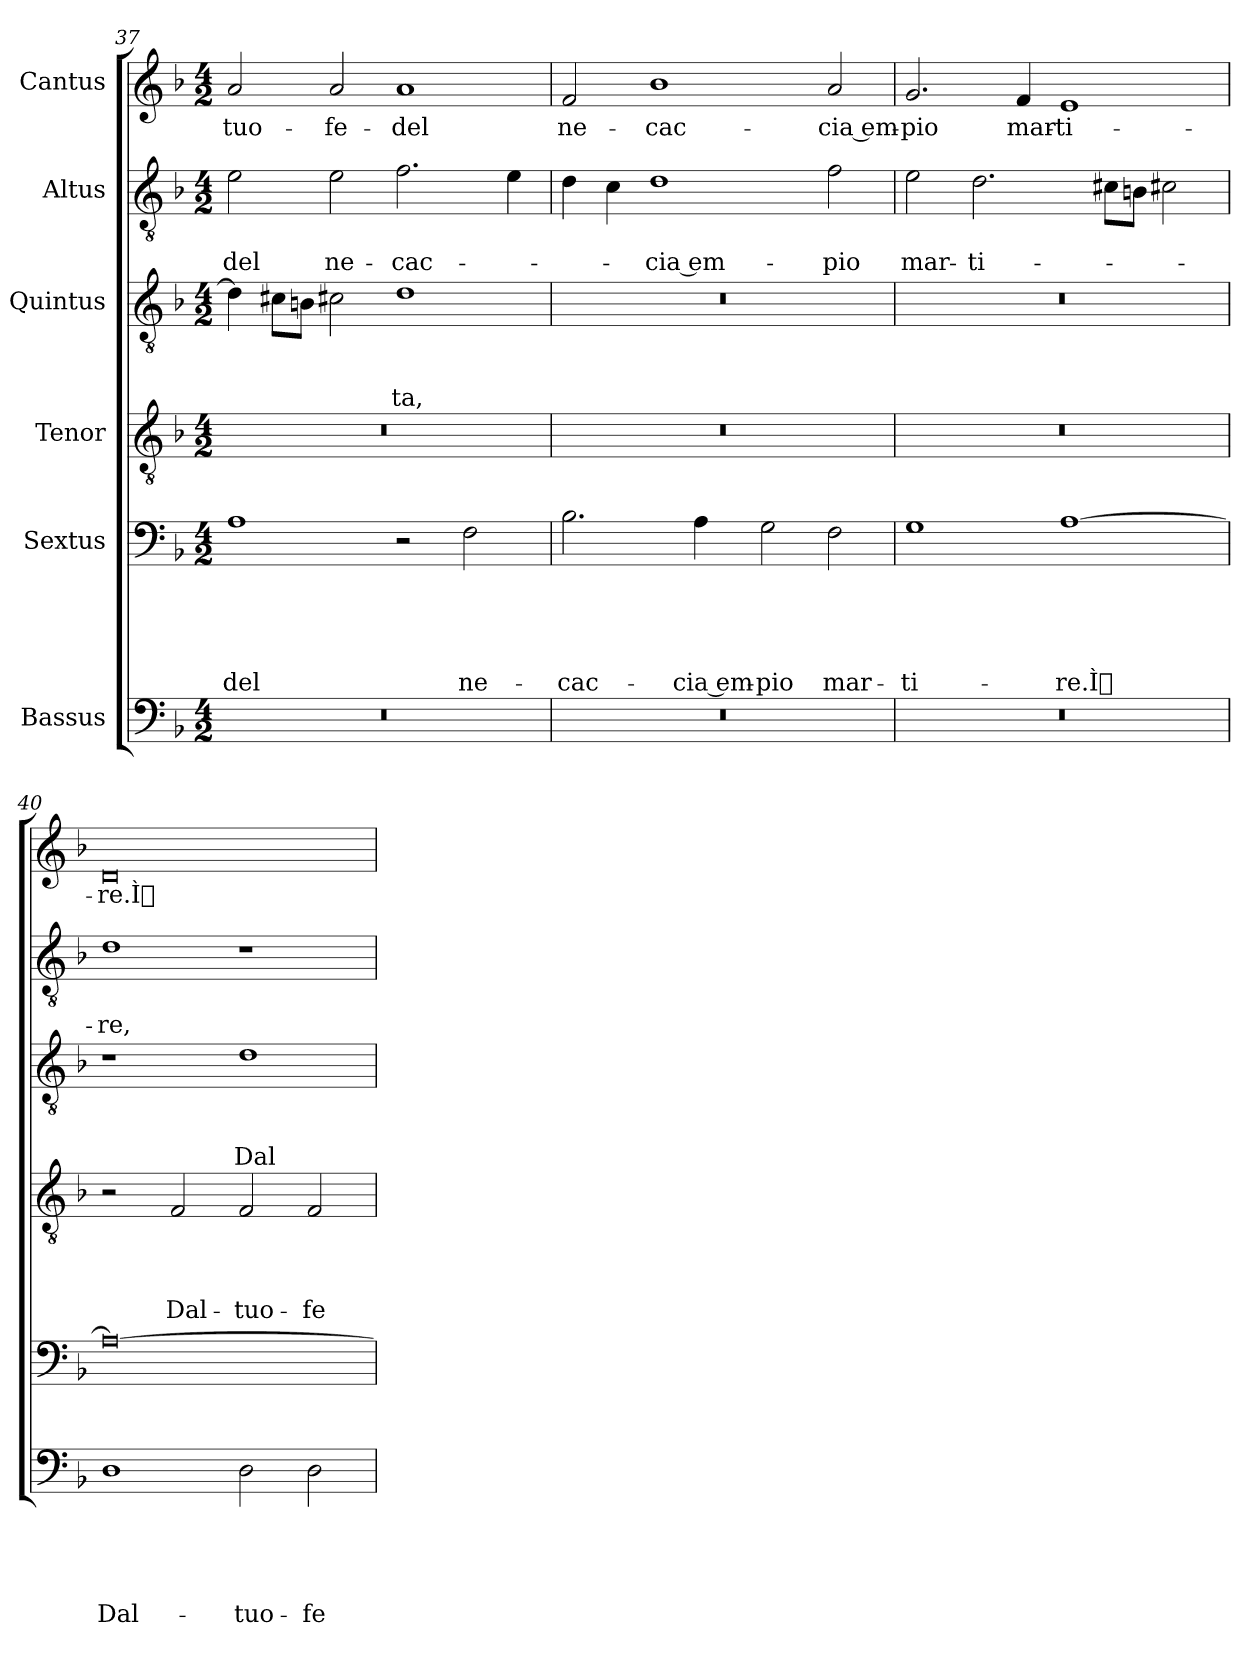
**kern	**text	**text	**text	**text	**text	**kern	**text	**text	**text	**text	**text	**kern	**text	**text	**text	**text	**kern	**text	**text	**text	**kern	**text	**text	**kern	**text
*part6	*part6	*part6	*part6	*part6	*part6	*part5	*part5	*part5	*part5	*part5	*part5	*part4	*part4	*part4	*part4	*part4	*part3	*part3	*part3	*part3	*part2	*part2	*part2	*part1	*part1
*staff6	*staff6	*staff6	*staff6	*staff6	*staff6	*staff5	*staff5	*staff5	*staff5	*staff5	*staff5	*staff4	*staff4	*staff4	*staff4	*staff4	*staff3	*staff3	*staff3	*staff3	*staff2	*staff2	*staff2	*staff1	*staff1
*I"Bassus	*	*	*	*	*	*I"Sextus	*	*	*	*	*	*I"Tenor	*	*	*	*	*I"Quintus	*	*	*	*I"Altus	*	*	*I"Cantus	*
*clefF4	*	*	*	*	*	*clefF4	*	*	*	*	*	*clefGv2	*	*	*	*	*clefGv2	*	*	*	*clefGv2	*	*	*clefG2	*
*k[b-]	*	*	*	*	*	*k[b-]	*	*	*	*	*	*k[b-]	*	*	*	*	*k[b-]	*	*	*	*k[b-]	*	*	*k[b-]	*
*M4/2	*	*	*	*	*	*M4/2	*	*	*	*	*	*M4/2	*	*	*	*	*M4/2	*	*	*	*M4/2	*	*	*M4/2	*
=37	=37	=37	=37	=37	=37	=37	=37	=37	=37	=37	=37	=37	=37	=37	=37	=37	=37	=37	=37	=37	=37	=37	=37	=37	=37
0r	.	.	.	.	.	1A\	.	.	.	.	-del	0r	.	.	.	.	4d\]	.	.	.	2e\	.	-del	2a/	tuo-
.	.	.	.	.	.	.	.	.	.	.	.	.	.	.	.	.	8c#X\L	.	.	.	.	.	.	.	.
.	.	.	.	.	.	.	.	.	.	.	.	.	.	.	.	.	8Bn\J	.	.	.	.	.	.	.	.
.	.	.	.	.	.	.	.	.	.	.	.	.	.	.	.	.	2c#X\	.	.	.	2e\	.	ne-	2a/	fe-
.	.	.	.	.	.	2r	.	.	.	.	.	.	.	.	.	.	1d\	.	.	-ta,	2.f\	.	cac-	1a/	-del
.	.	.	.	.	.	2F\	.	.	.	.	ne-	.	.	.	.	.	.	.	.	.	.	.	.	.	.
.	.	.	.	.	.	.	.	.	.	.	.	.	.	.	.	.	.	.	.	.	4e\	.	.	.	.
=38	=38	=38	=38	=38	=38	=38	=38	=38	=38	=38	=38	=38	=38	=38	=38	=38	=38	=38	=38	=38	=38	=38	=38	=38	=38
0r	.	.	.	.	.	2.B-\	.	.	.	.	cac-	0r	.	.	.	.	0r	.	.	.	4d\	.	.	2f/	ne-
.	.	.	.	.	.	.	.	.	.	.	.	.	.	.	.	.	.	.	.	.	4c\	.	.	.	.
.	.	.	.	.	.	.	.	.	.	.	.	.	.	.	.	.	.	.	.	.	1d\	.	-cia em-	1b-\	cac-
.	.	.	.	.	.	4A\	.	.	.	.	-cia em-	.	.	.	.	.	.	.	.	.	.	.	.	.	.
.	.	.	.	.	.	2G\	.	.	.	.	-pio	.	.	.	.	.	.	.	.	.	.	.	.	.	.
.	.	.	.	.	.	2F\	.	.	.	.	mar-	.	.	.	.	.	.	.	.	.	2f\	.	-pio	2a/	-cia em-
=39	=39	=39	=39	=39	=39	=39	=39	=39	=39	=39	=39	=39	=39	=39	=39	=39	=39	=39	=39	=39	=39	=39	=39	=39	=39
0r	.	.	.	.	.	1G\	.	.	.	.	-ti-	0r	.	.	.	.	0r	.	.	.	2e\	.	mar-	2.g/	-pio
.	.	.	.	.	.	.	.	.	.	.	.	.	.	.	.	.	.	.	.	.	2.d\	.	-ti-	.	.
.	.	.	.	.	.	.	.	.	.	.	.	.	.	.	.	.	.	.	.	.	.	.	.	4f/	mar-
.	.	.	.	.	.	[1A\	.	.	.	.	-re.Ì	.	.	.	.	.	.	.	.	.	.	.	.	1e/	-ti-
.	.	.	.	.	.	.	.	.	.	.	.	.	.	.	.	.	.	.	.	.	8c#X\L	.	.	.	.
.	.	.	.	.	.	.	.	.	.	.	.	.	.	.	.	.	.	.	.	.	8Bn\J	.	.	.	.
.	.	.	.	.	.	.	.	.	.	.	.	.	.	.	.	.	.	.	.	.	2c#X\	.	.	.	.
=40	=40	=40	=40	=40	=40	=40	=40	=40	=40	=40	=40	=40	=40	=40	=40	=40	=40	=40	=40	=40	=40	=40	=40	=40	=40
1D\	.	.	.	.	Dal-	0A\_	.	.	.	.	.	2r	.	.	.	.	1r	.	.	.	1d\	.	-re,	0d/	-re.Ì
.	.	.	.	.	.	.	.	.	.	.	.	2F/	.	.	.	Dal-	.	.	.	.	.	.	.	.	.
2D\	.	.	.	.	tuo-	.	.	.	.	.	.	2F/	.	.	.	tuo-	1d\	.	.	Dal-	1r	.	.	.	.
2D\	.	.	.	.	fe-	.	.	.	.	.	.	2F/	.	.	.	fe-	.	.	.	.	.	.	.	.	.
=	=	=	=	=	=	=	=	=	=	=	=	=	=	=	=	=	=	=	=	=	=	=	=	=	=
*-	*-	*-	*-	*-	*-	*-	*-	*-	*-	*-	*-	*-	*-	*-	*-	*-	*-	*-	*-	*-	*-	*-	*-	*-	*-
